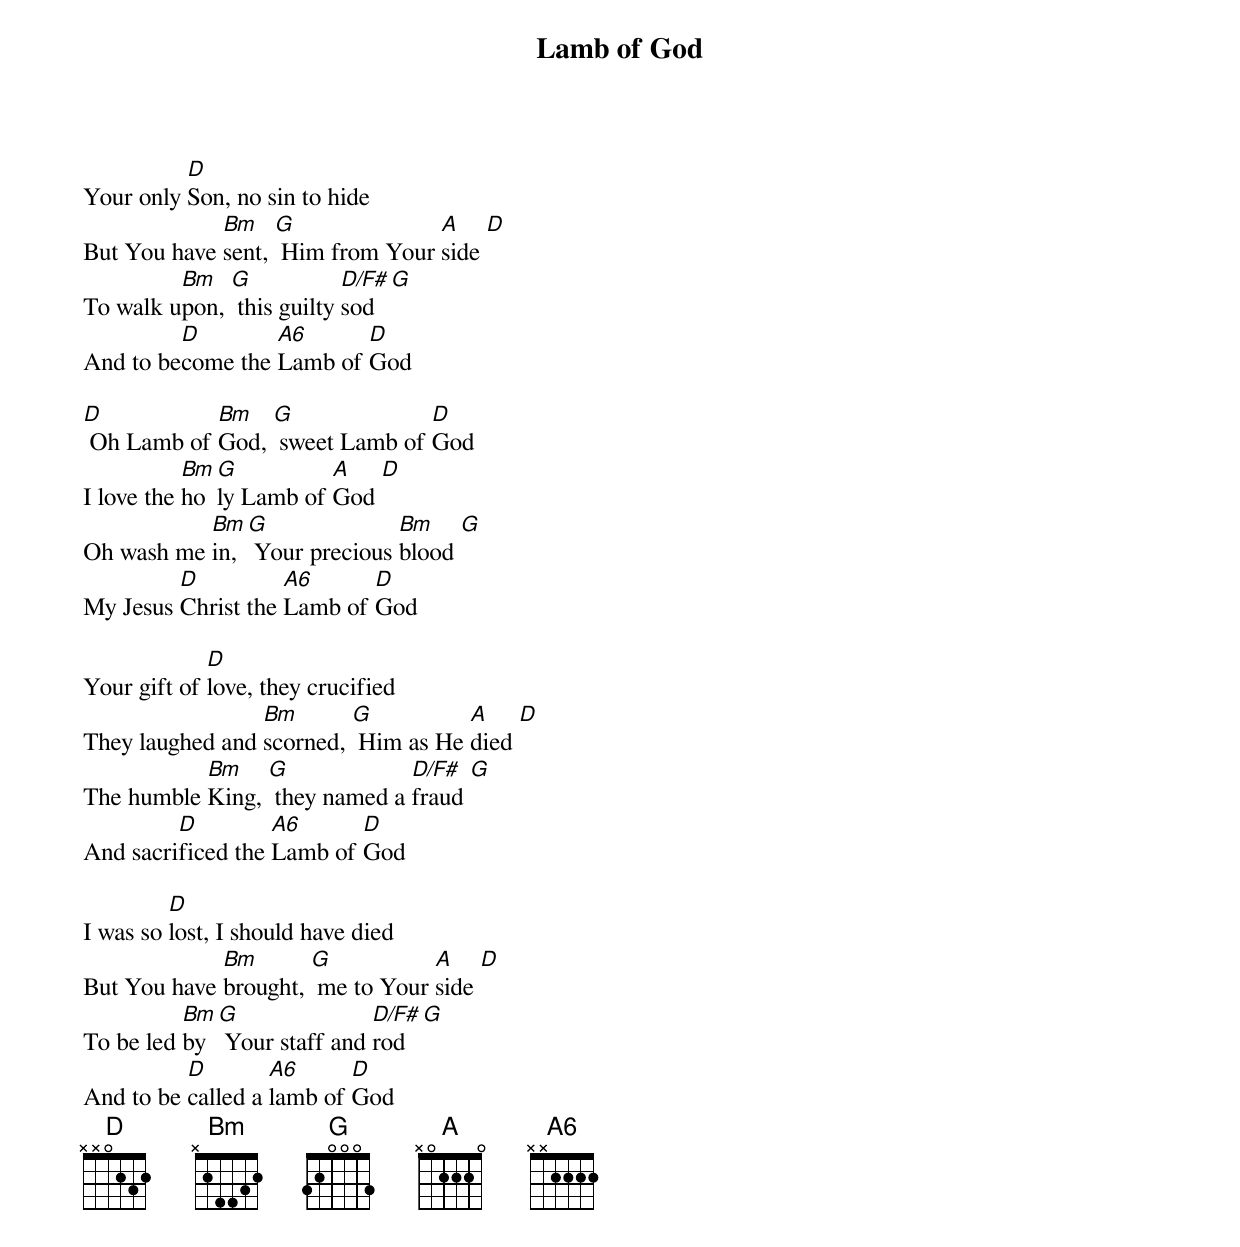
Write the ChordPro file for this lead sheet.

{title: Lamb of God}
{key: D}
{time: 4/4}
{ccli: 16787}
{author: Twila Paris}
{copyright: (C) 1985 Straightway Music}

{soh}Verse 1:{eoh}
Your only [D]Son, no sin to hide
But You have [Bm]sent, [G] Him from Your [A]side [D]
To walk u[Bm]pon, [G] this guilty [D/F#]sod [G]
And to be[D]come the [A6]Lamb of [D]God

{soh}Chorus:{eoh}
[D] Oh Lamb of [Bm]God, [G] sweet Lamb of [D]God
I love the [Bm]ho[G]ly Lamb of [A]God [D]
Oh wash me [Bm]in, [G] Your precious [Bm]blood [G]
My Jesus [D]Christ the [A6]Lamb of [D]God

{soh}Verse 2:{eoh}
Your gift of [D]love, they crucified
They laughed and [Bm]scorned, [G] Him as He [A]died [D]
The humble [Bm]King, [G] they named a [D/F#]fraud [G]
And sacri[D]ficed the [A6]Lamb of [D]God

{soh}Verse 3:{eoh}
I was so [D]lost, I should have died
But You have [Bm]brought, [G] me to Your [A]side [D]
To be led [Bm]by [G] Your staff and [D/F#]rod [G]
And to be [D]called a [A6]lamb of [D]God
